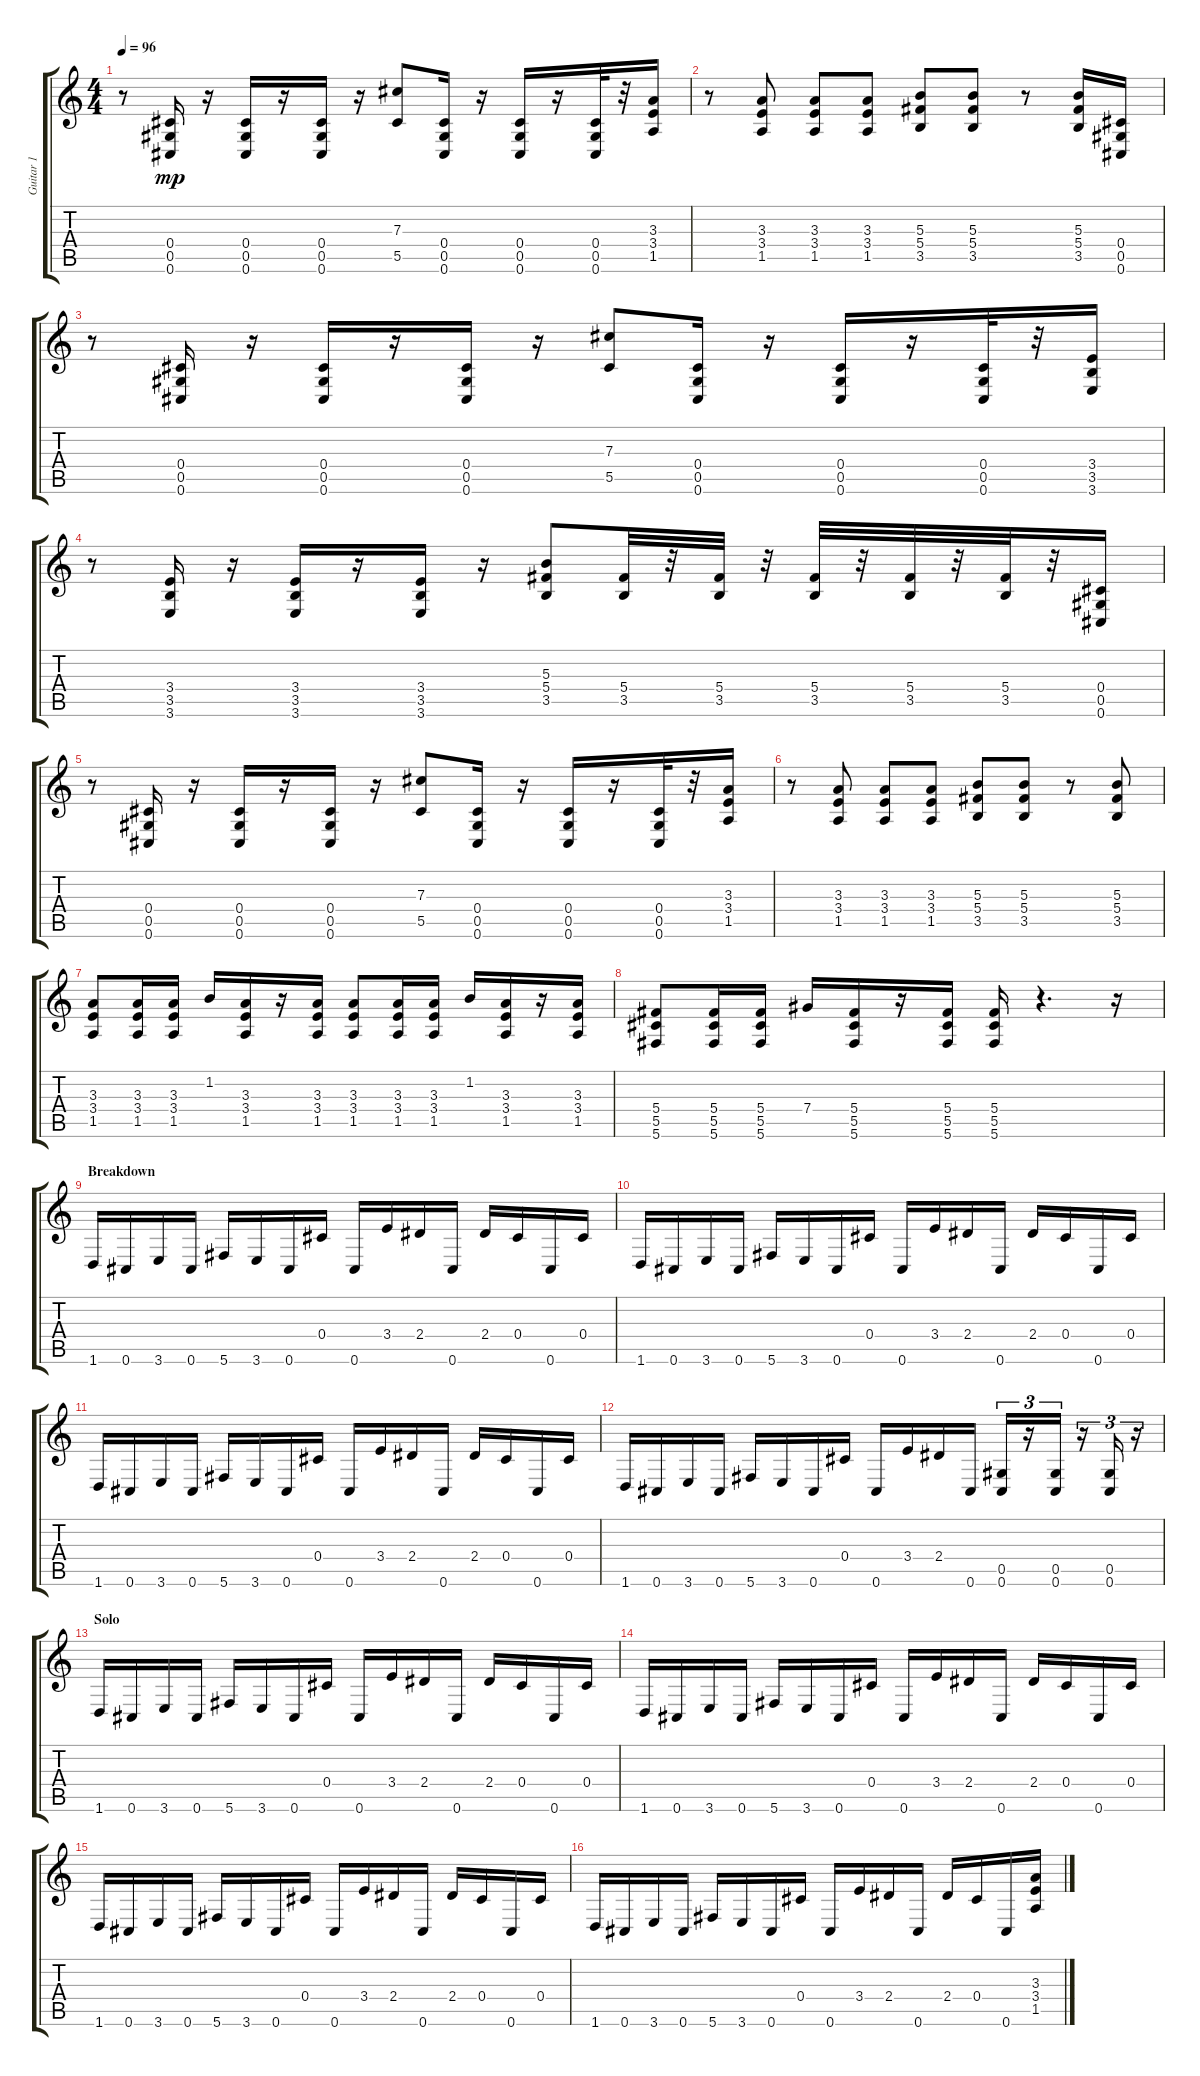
\track ("Guitar 1" "Guitar 1") {instrument distortionguitar}
\staff {score tabs}
\tuning (Eb4 Bb3 Gb3 Db3 Ab2 Db2) {hide}
\ts (4 4)
\tempo 96
\clef g2
\ks c
r.8{dy mp} (0.4 0.5 0.6).16 r.16 (0.4 0.5 0.6).16 r.16 (0.4 0.5 0.6).16 r.16 (7.3 5.5).8 (0.4 0.5 0.6).16 r.16 (0.4 0.5 0.6).16 r.16 (0.4 0.5 0.6).32 r.32 (3.3 3.4 1.5).16 |
r.8 (3.3 3.4 1.5).8 (3.3 3.4 1.5).8 (3.3 3.4 1.5).8 (5.3 5.4 3.5).8 (5.3 5.4 3.5).8 r.8 (5.3 5.4 3.5).16 (0.4 0.5 0.6).16 |
r.8 (0.4 0.5 0.6).16 r.16 (0.4 0.5 0.6).16 r.16 (0.4 0.5 0.6).16 r.16 (7.3 5.5).8 (0.4 0.5 0.6).16 r.16 (0.4 0.5 0.6).16 r.16 (0.4 0.5 0.6).32 r.32 (3.4 3.5 3.6).16 |
r.8 (3.4 3.5 3.6).16 r.16 (3.4 3.5 3.6).16 r.16 (3.4 3.5 3.6).16 r.16 (5.3 5.4 3.5).8 (5.4 3.5).32 r.32 (5.4 3.5).32 r.32 (5.4 3.5).32 r.32 (5.4 3.5).32 r.32 (5.4 3.5).32 r.32 (0.4 0.5 0.6).16 |
r.8 (0.4 0.5 0.6).16 r.16 (0.4 0.5 0.6).16 r.16 (0.4 0.5 0.6).16 r.16 (7.3 5.5).8 (0.4 0.5 0.6).16 r.16 (0.4 0.5 0.6).16 r.16 (0.4 0.5 0.6).32 r.32 (3.3 3.4 1.5).16 |
r.8 (3.3 3.4 1.5).8 (3.3 3.4 1.5).8 (3.3 3.4 1.5).8 (5.3 5.4 3.5).8 (5.3 5.4 3.5).8 r.8 (5.3 5.4 3.5).8 |
(3.3 3.4 1.5).8 (3.3 3.4 1.5).16 (3.3 3.4 1.5).16 1.2.16 (3.3 3.4 1.5).16 r.16 (3.3 3.4 1.5).16 (3.3 3.4 1.5).8 (3.3 3.4 1.5).16 (3.3 3.4 1.5).16 1.2.16 (3.3 3.4 1.5).16 r.16 (3.3 3.4 1.5).16 |
(5.4 5.5 5.6).8 (5.4 5.5 5.6).16 (5.4 5.5 5.6).16 7.4.16 (5.4 5.5 5.6).16 r.16 (5.4 5.5 5.6).16 (5.4 5.5 5.6).16 r.4{d} r.16 |
\section ("" "Breakdown")
1.6.16 0.6.16 3.6.16 0.6.16 5.6.16 3.6.16 0.6.16 0.4.16 0.6.16 3.4.16 2.4.16 0.6.16 2.4.16 0.4.16 0.6.16 0.4.16 |
1.6.16 0.6.16 3.6.16 0.6.16 5.6.16 3.6.16 0.6.16 0.4.16 0.6.16 3.4.16 2.4.16 0.6.16 2.4.16 0.4.16 0.6.16 0.4.16 |
1.6.16 0.6.16 3.6.16 0.6.16 5.6.16 3.6.16 0.6.16 0.4.16 0.6.16 3.4.16 2.4.16 0.6.16 2.4.16 0.4.16 0.6.16 0.4.16 |
1.6.16 0.6.16 3.6.16 0.6.16 5.6.16 3.6.16 0.6.16 0.4.16 0.6.16 3.4.16 2.4.16 0.6.16 (0.5 0.6).16{tu (3 2)} r.16{tu (3 2)} (0.5 0.6).16{tu (3 2)} r.16{tu (3 2)} (0.5 0.6).16{tu (3 2)} r.16{tu (3 2)} |
\section ("" "Solo")
1.6.16 0.6.16 3.6.16 0.6.16 5.6.16 3.6.16 0.6.16 0.4.16 0.6.16 3.4.16 2.4.16 0.6.16 2.4.16 0.4.16 0.6.16 0.4.16 |
1.6.16 0.6.16 3.6.16 0.6.16 5.6.16 3.6.16 0.6.16 0.4.16 0.6.16 3.4.16 2.4.16 0.6.16 2.4.16 0.4.16 0.6.16 0.4.16 |
1.6.16 0.6.16 3.6.16 0.6.16 5.6.16 3.6.16 0.6.16 0.4.16 0.6.16 3.4.16 2.4.16 0.6.16 2.4.16 0.4.16 0.6.16 0.4.16 |
1.6.16 0.6.16 3.6.16 0.6.16 5.6.16 3.6.16 0.6.16 0.4.16 0.6.16 3.4.16 2.4.16 0.6.16 2.4.16 0.4.16 0.6.16 (3.3 3.4 1.5).16
